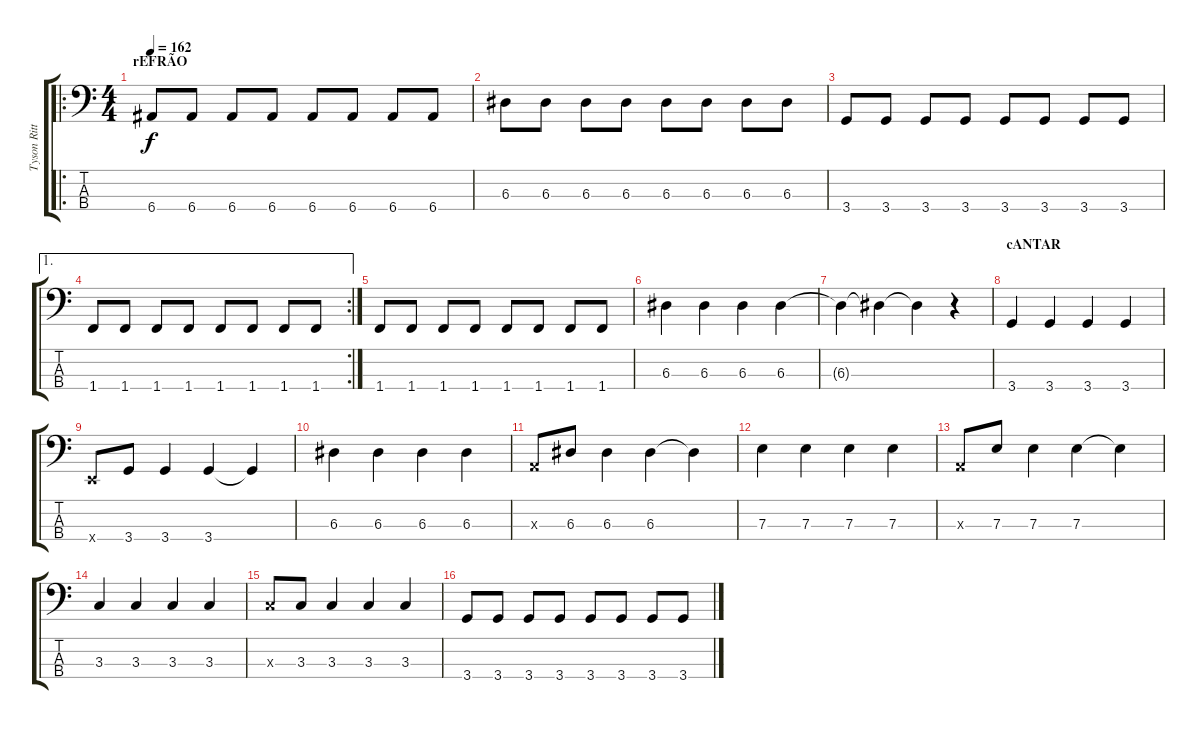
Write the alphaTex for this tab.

\track ("Tyson Ritter" "Tyson Ritt") {instrument electricbassfinger}
\staff {score tabs}
\tuning (G2 D2 A1 E1) {hide}
\ro
\ts (4 4)
\section ("" "rEFRÃO")
\tempo 162
\clef f4
\ks c
6.4.8{dy f} 6.4.8 6.4.8 6.4.8 6.4.8 6.4.8 6.4.8 6.4.8 |
6.3.8 6.3.8 6.3.8 6.3.8 6.3.8 6.3.8 6.3.8 6.3.8 |
3.4.8 3.4.8 3.4.8 3.4.8 3.4.8 3.4.8 3.4.8 3.4.8 |
\ae 1
\rc 2
1.4.8 1.4.8 1.4.8 1.4.8 1.4.8 1.4.8 1.4.8 1.4.8 |
1.4.8 1.4.8 1.4.8 1.4.8 1.4.8 1.4.8 1.4.8 1.4.8 |
6.3.4 6.3.4 6.3.4 6.3.4 |
6.3{t}.4 6.3{t}.4 6.3{t}.4 r.4 |
\section ("" "cANTAR")
3.4.4 3.4.4 3.4.4 3.4.4 |
0.4{x}.8 3.4.8 3.4.4 3.4.4 3.4{t}.4 |
6.3.4 6.3.4 6.3.4 6.3.4 |
0.3{x}.8 6.3.8 6.3.4 6.3.4 6.3{t}.4 |
7.3.4 7.3.4 7.3.4 7.3.4 |
0.3{x}.8 7.3.8 7.3.4 7.3.4 7.3{t}.4 |
3.3.4 3.3.4 3.3.4 3.3.4 |
3.3{x}.8 3.3.8 3.3.4 3.3.4 3.3.4 |
3.4.8 3.4.8 3.4.8 3.4.8 3.4.8 3.4.8 3.4.8 3.4.8
